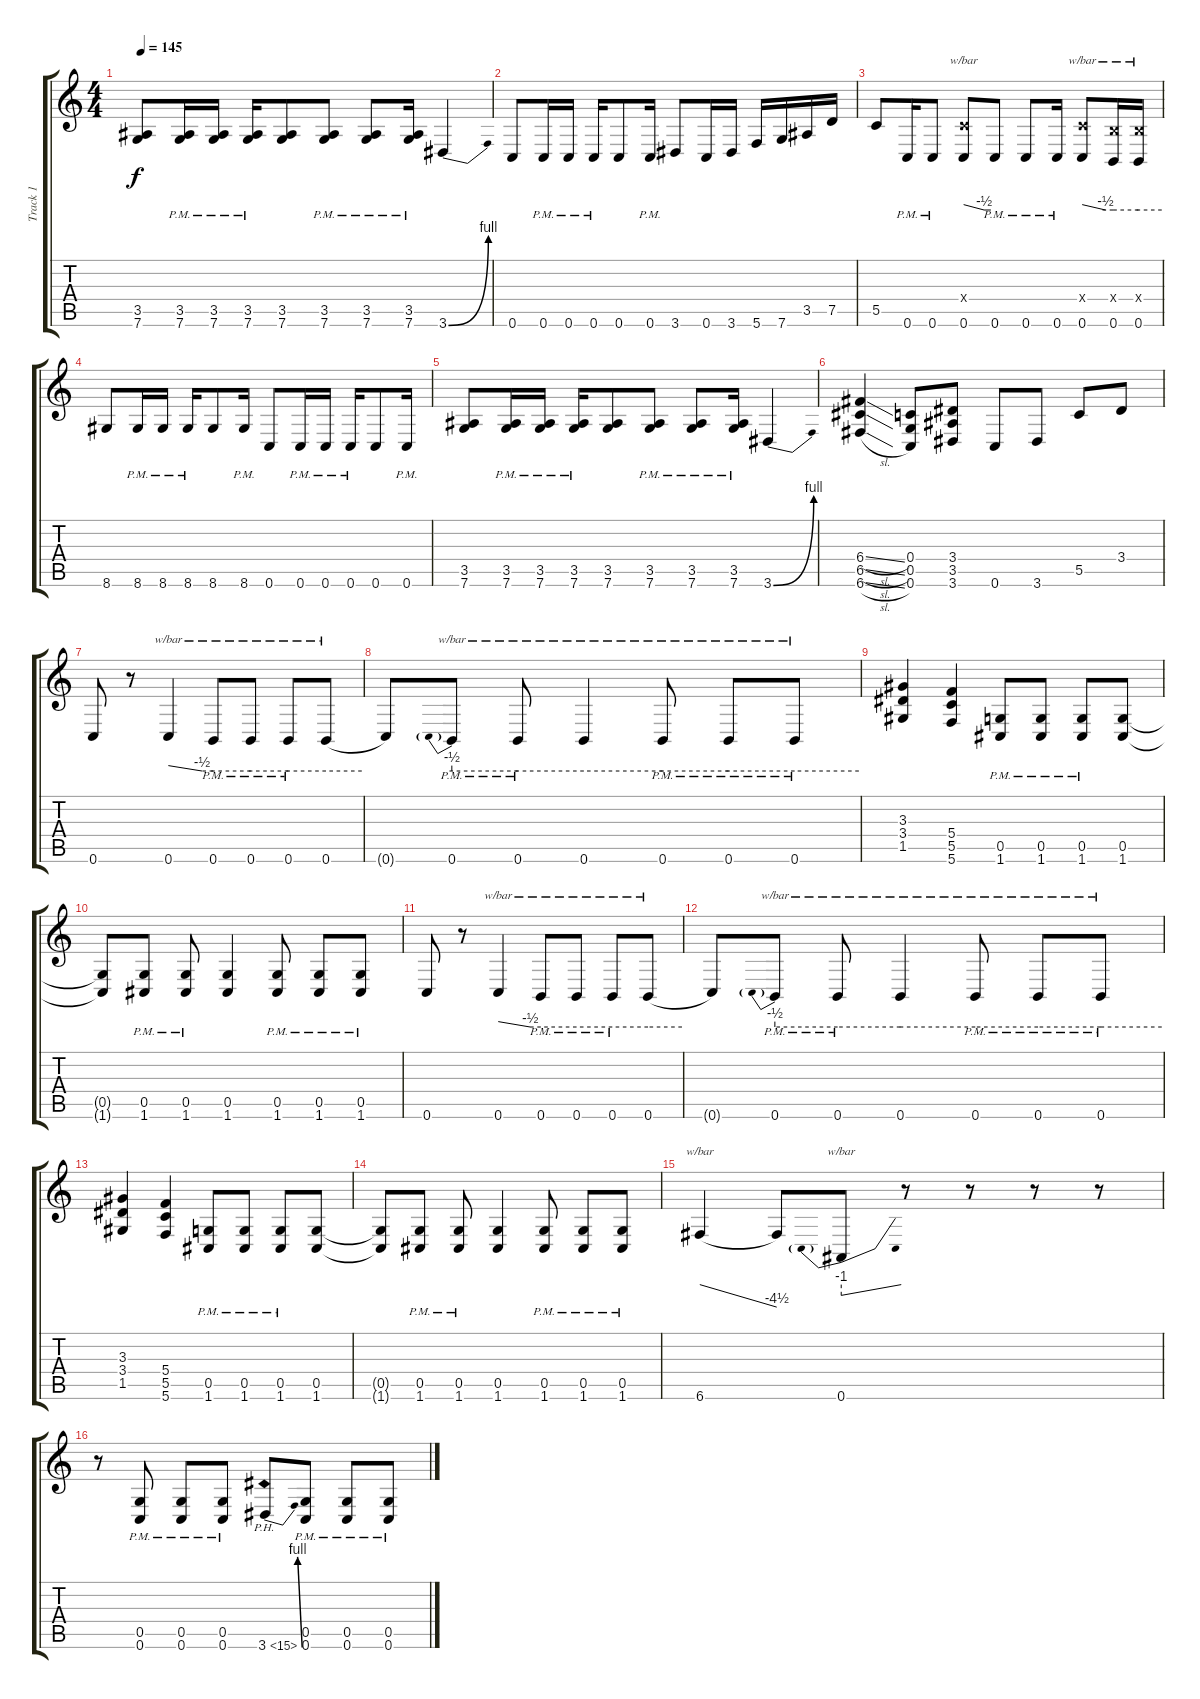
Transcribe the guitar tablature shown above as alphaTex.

\track ("Track 1" "Track 1") {instrument distortionguitar}
\staff {score tabs}
\tuning (D4 A3 F3 C3 G2 C2) {hide}
\ts (4 4)
\tempo 145
\clef g2
\ks c
(3.5 7.6).8{dy f} (3.5{pm} 7.6{pm}).16 (3.5{pm} 7.6{pm}).16 (3.5{pm} 7.6{pm}).16 (3.5 7.6).8 (3.5{pm} 7.6{pm}).8 (3.5{pm} 7.6{pm}).8 (3.5{pm} 7.6{pm}).16 3.6{be (bend 0 0 60 4)}.4 |
0.6.8 0.6{pm}.16 0.6{pm}.16 0.6{pm}.16 0.6.8 0.6{pm}.16 3.6.8 0.6.16 3.6.16 5.6.16 7.6.16 3.5.16 7.5.16 |
5.5.8 0.6{pm}.16 0.6{pm}.8 (0.4{x} 0.6).8{tbe (custom default 0 0 45 -2 60 -2)} 0.6{pm}.8 0.6{pm}.8 0.6{pm}.16 (0.4{x} 0.6).8{tbe (custom default 0 0 45 -2 60 -2)} (0.4{x} 0.6).16{tbe (hold default 0 -2 60 -2)} (0.4{x} 0.6).16{tbe (hold default 0 -2 60 -2)} |
8.6.8 8.6{pm}.16 8.6{pm}.16 8.6{pm}.16 8.6.8 8.6{pm}.16 0.6.8 0.6{pm}.16 0.6{pm}.16 0.6{pm}.16 0.6.8 0.6{pm}.16 |
(3.5 7.6).8 (3.5{pm} 7.6{pm}).16 (3.5{pm} 7.6{pm}).16 (3.5{pm} 7.6{pm}).16 (3.5 7.6).8 (3.5{pm} 7.6{pm}).8 (3.5{pm} 7.6{pm}).8 (3.5{pm} 7.6{pm}).16 3.6{be (bend 0 0 60 4)}.4 |
(6.4{sl} 6.5{sl} 6.6{sl}).4 (0.4 0.5 0.6).8 (3.4 3.5 3.6).8 0.6.8 3.6.8 5.5.8 3.4.8 |
0.6.8 r.8 0.6.4{tbe (custom default 0 0 45 -2 60 -2)} 0.6{pm}.8{tbe (hold default 0 -2 60 -2)} 0.6{pm}.8{tbe (hold default 0 -2 60 -2)} 0.6{pm}.8{tbe (hold default 0 -2 60 -2)} 0.6.8{tbe (hold default 0 -2 60 -2)} |
0.6{t}.8 0.6{pm}.8{tbe (predive default 0 -2 60 -2)} 0.6{pm}.8{tbe (hold default 0 -2 60 -2)} 0.6.4{tbe (hold default 0 -2 60 -2)} 0.6{pm}.8{tbe (hold default 0 -2 60 -2)} 0.6{pm}.8{tbe (hold default 0 -2 60 -2)} 0.6{pm}.8{tbe (hold default 0 -2 60 -2)} |
(3.3 3.4 1.5).4 (5.4 5.5 5.6).4 (0.5{pm} 1.6{pm}).8 (0.5{pm} 1.6{pm}).8 (0.5{pm} 1.6{pm}).8 (0.5 1.6).8 |
(0.5{t} 1.6{t}).8 (0.5{pm} 1.6{pm}).8 (0.5{pm} 1.6{pm}).8 (0.5 1.6).4 (0.5{pm} 1.6{pm}).8 (0.5{pm} 1.6{pm}).8 (0.5{pm} 1.6{pm}).8 |
0.6.8 r.8 0.6.4{tbe (custom default 0 0 45 -2 60 -2)} 0.6{pm}.8{tbe (hold default 0 -2 60 -2)} 0.6{pm}.8{tbe (hold default 0 -2 60 -2)} 0.6{pm}.8{tbe (hold default 0 -2 60 -2)} 0.6.8{tbe (hold default 0 -2 60 -2)} |
0.6{t}.8 0.6{pm}.8{tbe (predive default 0 -2 60 -2)} 0.6{pm}.8{tbe (hold default 0 -2 60 -2)} 0.6.4{tbe (hold default 0 -2 60 -2)} 0.6{pm}.8{tbe (hold default 0 -2 60 -2)} 0.6{pm}.8{tbe (hold default 0 -2 60 -2)} 0.6{pm}.8{tbe (hold default 0 -2 60 -2)} |
(3.3 3.4 1.5).4 (5.4 5.5 5.6).4 (0.5{pm} 1.6{pm}).8 (0.5{pm} 1.6{pm}).8 (0.5{pm} 1.6{pm}).8 (0.5 1.6).8 |
(0.5{t} 1.6{t}).8 (0.5{pm} 1.6{pm}).8 (0.5{pm} 1.6{pm}).8 (0.5 1.6).4 (0.5{pm} 1.6{pm}).8 (0.5{pm} 1.6{pm}).8 (0.5{pm} 1.6{pm}).8 |
6.6.4{tbe (dive default 0 0 60 -18)} 6.6{t}.8 0.6.8{tbe (predivedive default 0 -4 60 0)} r.8 r.8 r.8 r.8 |
r.8 (0.5{pm} 0.6{pm}).8 (0.5{pm} 0.6{pm}).8 (0.5{pm} 0.6{pm}).8 3.6{be (bend 0 0 60 4) ph 12}.8 (0.5{pm} 0.6{pm}).8 (0.5{pm} 0.6{pm}).8 (0.5{pm} 0.6{pm}).8
